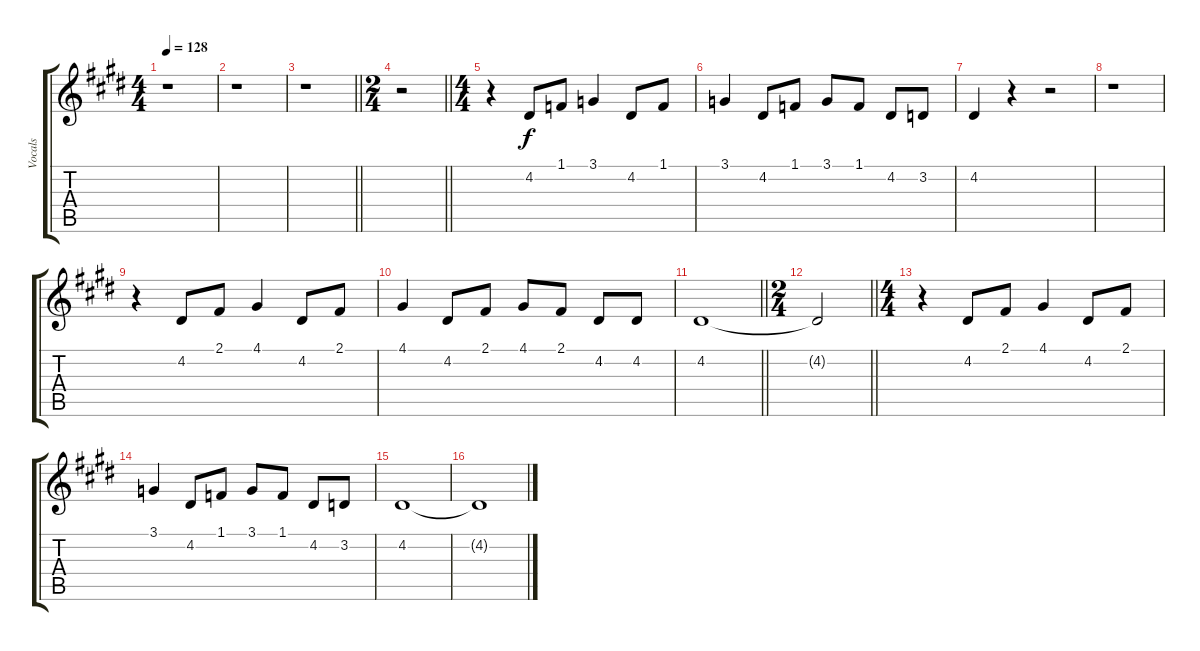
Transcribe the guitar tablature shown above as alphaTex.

\track ("Vocals" "Vocals") {instrument bassoon}
\staff {score tabs}
\tuning (E4 B3 G3 D3 A2 E2) {hide}
\ts (4 4)
\tempo 128
\clef g2
\ks e
r.1{dy f} |
r.1 |
\barLineRight lightlight
r.1 |
\ts (2 4)
\barLineRight lightlight
r.2 |
\ts (4 4)
r.4 4.2.8 1.1.8 3.1.4 4.2.8 1.1.8 |
3.1.4 4.2.8 1.1.8 3.1.8 1.1.8 4.2.8 3.2.8 |
4.2.4 r.4 r.2 |
r.1 |
r.4 4.2.8 2.1.8 4.1.4 4.2.8 2.1.8 |
4.1.4 4.2.8 2.1.8 4.1.8 2.1.8 4.2.8 4.2.8 |
\barLineRight lightlight
4.2.1 |
\ts (2 4)
\barLineRight lightlight
4.2{t}.2 |
\ts (4 4)
r.4 4.2.8 2.1.8 4.1.4 4.2.8 2.1.8 |
3.1.4 4.2.8 1.1.8 3.1.8 1.1.8 4.2.8 3.2.8 |
4.2.1 |
4.2{t}.1
